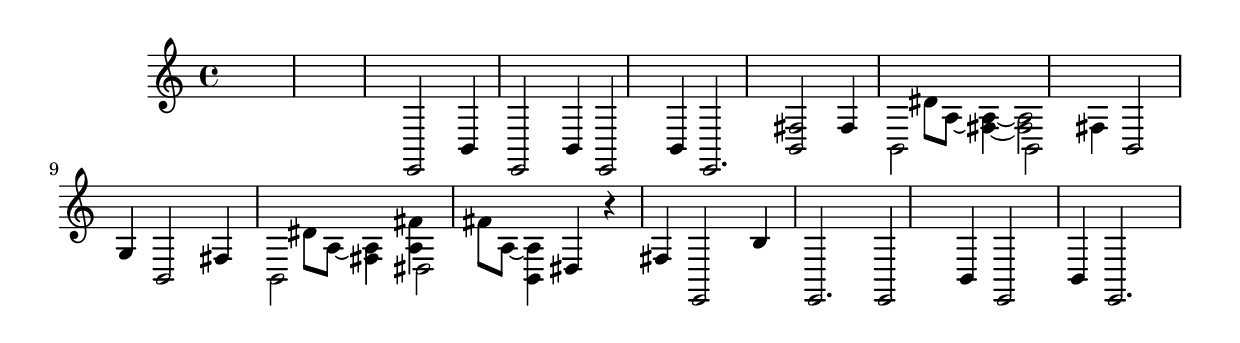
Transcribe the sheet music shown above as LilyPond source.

\relative {
  %\time 3/4
  %\key e \minor
  %\clef "treble_8"
  s2.
  s2.
  s2.
  %\repeat volta 2 {
    % meas. 4
    e,2 b'4
    e,2 b'4
    e,2 b'4
    e,2.
    <b' fis'>2 fis'4
    % meas. 9
    \voices 2,4 << { b,2 s4 } \\ { s4 dis'8 a~ <fis~ a~>4 } >>
    \voices 2,4 << { b,2 fis'4 } \\ { <fis a>2 s4 } >>
    b,2 g'4
    b,2 fis'4
    \voices 2,4 << { b,2 s4 } \\ { s4 dis'8 a~ <fis a>4 } >>
    % meas. 14
    \voices 2,4 << { dis2 s4 } \\ { <a' fis'>4 fis'8 a,~ <b, a'>4 } >>
    dis4 r fis
    e,2 b''4
    %\alternative {
      %\volta 1 {
        e,,2.
        e2 b'4
        e,2 b'4
      %}
      %\volta 2 {
        e,2.
      %}
    %}
  %}
}

